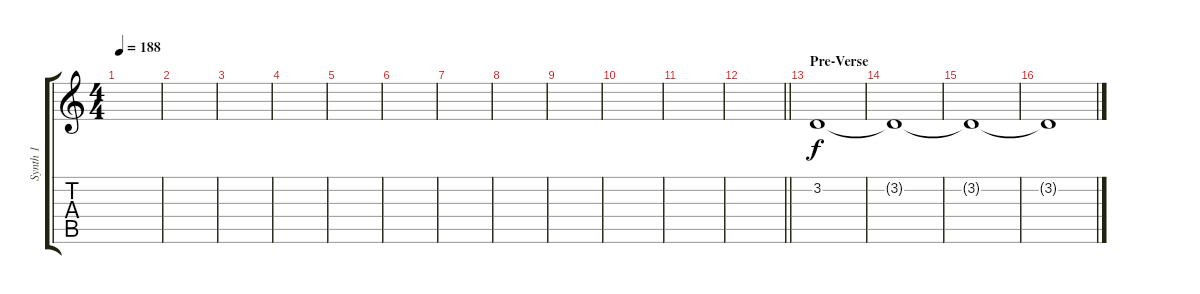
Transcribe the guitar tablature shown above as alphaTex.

\track ("Synth 1" "Synth 1") {instrument synthstrings2}
\staff {score tabs}
\tuning (E4 B3 G3 D3 A2 E2) {hide}
\ts (4 4)
\tempo 188
\clef g2
\ks c
|
|
|
|
|
|
|
|
|
|
|
\barLineRight lightlight
|
\section ("" "Pre-Verse")
3.2.1 |
3.2{t}.1 |
3.2{t}.1 |
3.2{t}.1
